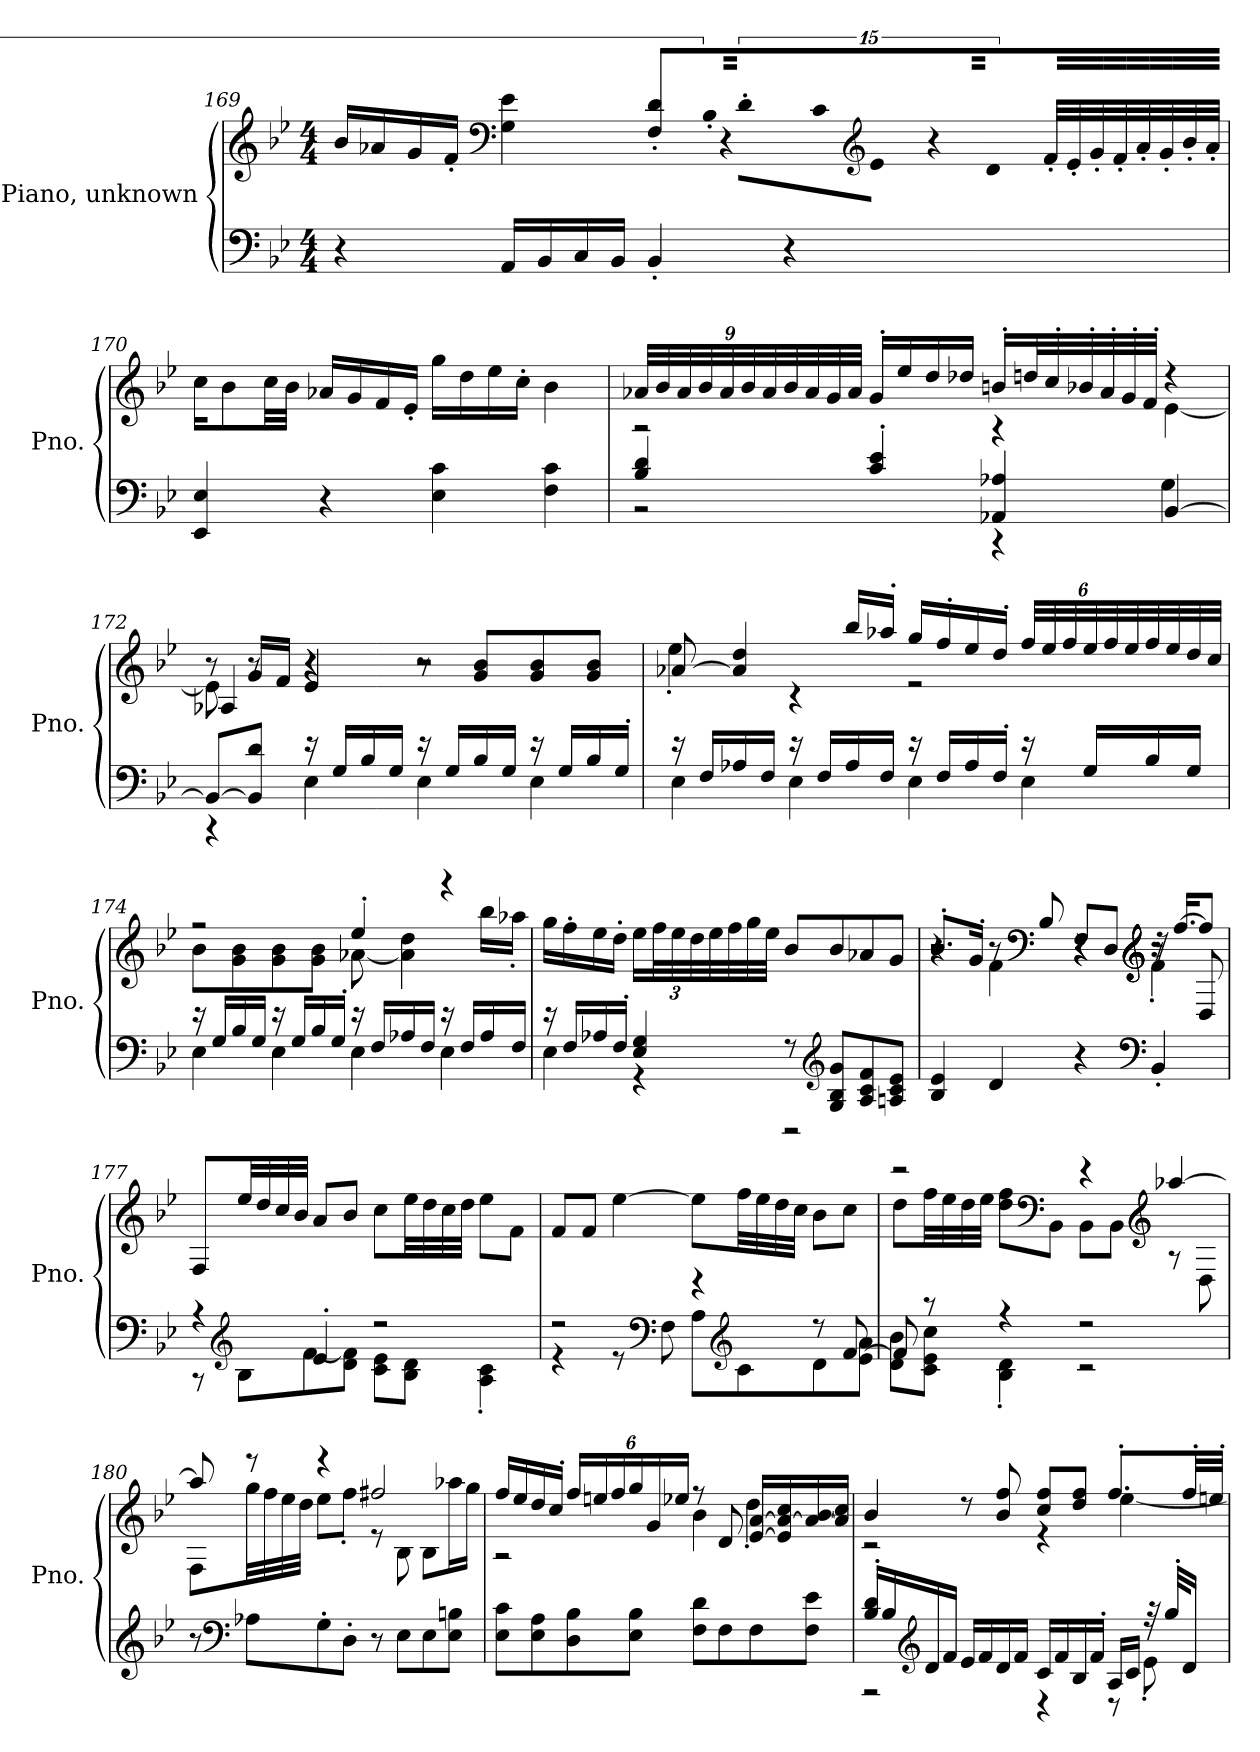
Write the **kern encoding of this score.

**kern	**kern
*part1	*part1
*staff2	*staff1
*I"Piano, unknown	*
*I'Pno.	*
!!LO:LB:g=z
*clefF4	*clefG2
*k[b-e-]	*k[b-e-]
*M4/4	*M4/4
=169	=169
4r	16b-/LL
.	16a-X/
.	16g/
.	16f'/JJ
*	*clefF4
16AA/LL	4G\ 4e-\
16BB-/	.
16C/	.
16BB-/JJ	.
4BB-'/	8F\' 8d\'L
!	!LO:N:vis=64
.	960%17B-'\Jkkk
!	!LO:N:vis=64
.	960%17r
.	1920ryy
!	!LO:N:vis=64
.	960%17d'\LLLL
!	!LO:N:vis=64
.	960%17c\
*	*clefG2
!	!LO:N:vis=64
.	960%17e-\JJJJ
!	!LO:N:vis=64
.	960%17r
.	1920ryy
!	!LO:N:vis=64
.	960%17d/
4r	32f'/LLL
.	32e-'/
.	32g'/
.	32f'/
.	32a-'/
.	32g'/
.	32b-'/
.	32a-'/JJJ
=170	=170
4EE-/ 4E-/	16cc\KL
.	8b-\
.	32cc\LL
.	32b-\JJJ
4r	16a-X/LL
.	16g/
.	16f/
.	16e-'/JJ
4E-\ 4c\	16gg\LL
.	16dd\
.	16ee-\
.	16cc'\JJ
4F\ 4c\	4b-\
!!LO:PB:g=z
=171	=171
*^	*
*	*	*Xbrackettup
*	*	*^
4B-/ 4d/	2r	48a-X/LLL	2r
.	.	48b-/	.
.	.	48a-/	.
.	.	48b-/	.
.	.	48a-/	.
.	.	48b-/	.
.	.	48a-/	.
.	.	48b-/	.
.	.	48a-/	.
.	.	32g/	.
.	.	32a-/JJJ	.
4c/' 4e-/'	.	16g'/LL	.
.	.	16ee-/	.
.	.	16dd/	.
.	.	16dd-X/JJ	.
4AA-X/ 4A-X/	4r	16bn'/LL	4r
.	.	32ddn/L	.
.	.	32cc'/	.
.	.	32b-X'/	.
.	.	32a-'/	.
.	.	32g'/	.
.	.	32f'/JJJ	.
[4BB-/	4G\	4r	[4e-\
=172	=172	=172	=172
*	*	*	*^
8BB-/L_	4r	8r	8e-\]	4A-X/
8BB-/] 8d/J	.	16g/LL	8r	.
.	.	16f/JJ	.	.
16r	4E-\	4e-/	4r	4r
16G/LL	.	.	.	.
16B-/	.	.	.	.
16G/JJ	.	.	.	.
16r	4E-\	8r	2r	2r
16G/LL	.	.	.	.
16B-/	.	8g/ 8b-/L	.	.
16G/JJ	.	.	.	.
16r	4E-\	8g/ 8b-/	.	.
16G/LL	.	.	.	.
16B-/	.	8g/ 8b-/J	.	.
16G'/JJ	.	.	.	.
*	*	*	*v	*v
!!LO:LB:g=z
=173	=173	=173	=173
16r	4E-\	[8a-X/	4ee-'\
16F/LL	.	.	.
16A-X/	.	4a-/] 4dd/	.
16F/JJ	.	.	.
16r	4E-\	.	4r
16F/LL	.	.	.
16A-/	.	16bb-/LL	.
16F/JJ	.	16aa-X'/JJ	.
16r	4E-\	16gg/LL	2r
16F/LL	.	16ff'/	.
16A-/	.	16ee-/	.
16F'/JJ	.	16dd'/JJ	.
16r	4E-\	48ff/LLL	.
.	.	48ee-/	.
.	.	48ff/	.
16G/LL	.	48ee-/	.
.	.	48ff/	.
.	.	48ee-/	.
16B-/	.	32ff/	.
.	.	32ee-/	.
16G/JJ	.	32dd/	.
.	.	32cc/JJJ	.
=174	=174	=174	=174
16r	4E-\	2r	8b-\L
16G/LL	.	.	.
16B-/	.	.	8g\ 8b-\
16G/JJ	.	.	.
16r	4E-\	.	8g\ 8b-\
16G/LL	.	.	.
16B-/	.	.	8g\ 8b-\J
16G'/JJ	.	.	.
16r	4E-\	4ee-'/	[8a-X\
16F/LL	.	.	.
16A-X/	.	.	4a-\] 4dd\
16F/JJ	.	.	.
16r	4E-\	4r	.
16F/LL	.	.	.
16A-/	.	.	16bb-\LL
16F/JJ	.	.	16aa-X'\JJ
*	*	*v	*v
!!LO:LB:g=z
=175	=175	=175
16r	4E-\	16gg\LL
16F/LL	.	16ff'\
16A-X/	.	16ee-\
16F'/JJ	.	16dd'\JJ
4E-/ 4G/	4r	16ee-\LL
.	.	48ff\L
.	.	48ee-\
.	.	48dd\
.	.	32ee-\
.	.	32ff\
.	.	32gg\
.	.	32ee-\JJJ
8r	2r	8b-/L
*clefG2	*	*
8G/ 8B-/ 8g/L	.	8b-/
8A-/ 8c/ 8f/	.	8a-X/
8An/ 8c/ 8e-/J	.	8g/J
*v	*v	*
=176	=176
*	*^
*	*	*^
4B-/ 4e-/	2r	4r	8.b-'/L
.	.	.	16g'/Jk
4d/	.	4f\	8r
*	*clefF4	*	*
.	.	.	8B-/
4r	4r	4r	8F/L
.	.	.	8D/J
*clefF4	*clefG2	*	*
4BB-'/	32r	4f'\	8r
.	[16.ff/KL	.	.
.	8ff/J]	.	8D/
*	*v	*v	*v
!!LO:LB:g=z
=177	=177
*^	*
4r	8r	8F/L
*clefG2	*	*
.	8B-\L	32ee-/LL
.	.	32dd/
.	.	32cc/
.	.	32b-/JJJ
4e-'/	[8f\	8a/L
.	8d\ 8f\]J	8b-/J
2r	8c\ 8e-\L	8cc\L
.	8B-\ 8d\J	32ee-\LL
.	.	32dd\
.	.	32cc\
.	.	32dd\JJJ
.	4A\' 4c\'	8ee-\L
.	.	8f\J
=178	=178	=178
2r	4r	8f/L
.	.	8f/J
.	8r	[4ee-\
*clefF4	*	*
.	8F\	.
4r	8A\L	8ee-\L]
*clefG2	*	*
.	8c\	32ff\LL
.	.	32ee-\
.	.	32dd\
.	.	32cc\JJJ
8r	8d\	8b-\L
[8f/	8e-\ 8a\J	8cc\J
!!LO:LB:g=z
=179	=179	=179
*	*	*^
8f/]	8d\ 8b-\L	2r	8dd\L
8r	8c\ 8e-\ 8cc\J	.	32ff\LL
.	.	.	32ee-\
.	.	.	32dd\
.	.	.	32ee-\JJJ
4r	4B-\' 4d\'	.	8dd\ 8ff\L
*	*	*clefF4	*
.	.	.	8BB-\J
2r	2r	4r	8BB-\L
.	.	.	8BB-\J
*	*	*clefG2	*
.	.	[4aa-X/	8r
.	.	.	8D\
*v	*v	*	*
=180	=180	=180
8r	8aa-/]	8F\L
*clefF4	*	*
8A-X\L	8r	32gg\LL
.	.	32ff\
.	.	32ee-\
.	.	32dd\JJJ
8G'\	4r	8ee-\L
8D'\J	.	8ff'\J
8r	2ff#X/	8r
8E-\L	.	8B-\
8E-\	.	8B-\L
8E-\ 8Bn\J	.	16aa-X\L
.	.	16gg\JJ
!!LO:LB:g=z	!!
=181	=181	=181
8E-\ 8c\L	16ff/LL	2r
.	16ee-/	.
8E-\ 8A\	16dd/	.
.	16cc'/JJ	.
8D\ 8B-\	24ff/LL	.
.	24een/	.
.	24ff/	.
8E-\ 8B-\J	24gg/	.
.	24g/	.
.	24ee-X/JJ	.
8F\ 8d\L	8r	4b-\
8F\	8d/	.
8F\	[16e-/ [16a/LL	4dd'\
.	16e-/] 16a/_ 16cc/	.
8F\ 8e-\J	16a/_ 16b-/	.
.	16a/] 16cc/JJ	.
=182	=182	=182
*^	*	*
16B-/' 16d/'LL	2r	4b-/	2r
16B-/	.	.	.
*clefG2	*	*	*
16d/	.	.	.
16f/JJ	.	.	.
16e-/LL	.	8r	.
16f/	.	.	.
16d/	.	8b-/ 8ff/	.
16f/JJ	.	.	.
16c/LL	4r	8cc/ 8ff/L	4r
16f/	.	.	.
16B-/	.	8dd/ 8ff/J	.
16f'/JJ	.	.	.
16A/LL	8r	8.ff'/L	[4ee-\
16c/JJ	.	.	.
32r	8e-'\	.	.
32gg'/KLL	.	.	.
16d/JJ	.	32ff'/LL	.
.	.	32een'/JJJ	.
*v	*v	*	*
*	*v	*v
=	=
*-	*-
